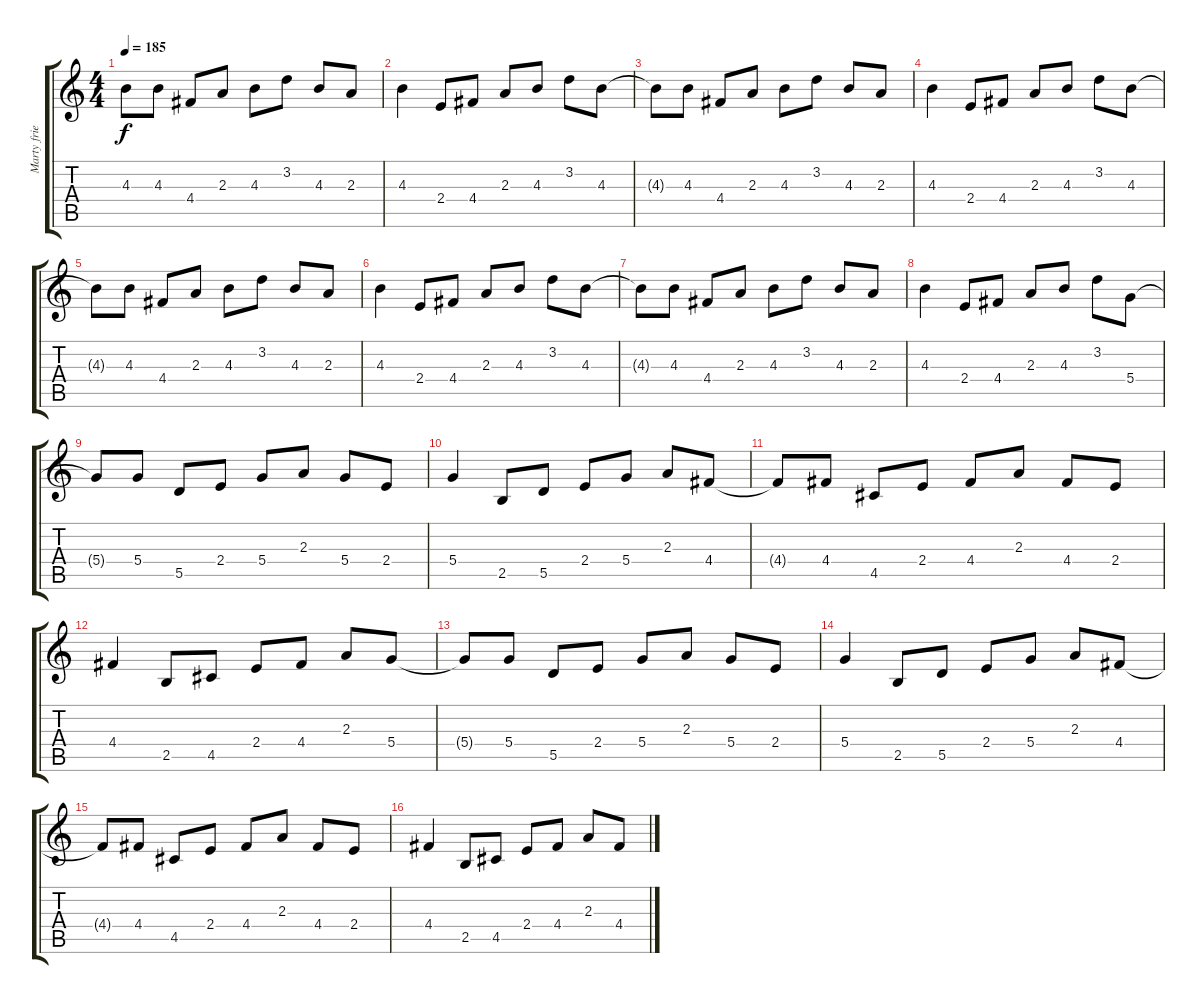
\track ("Marty friedman/Al pitrelli" "Marty frie") {instrument distortionguitar}
\staff {score tabs}
\tuning (E4 B3 G3 D3 A2 E2) {hide}
\ts (4 4)
\tempo 185
\clef g2
\ks c
4.3{t}.8{dy f} 4.3.8 4.4.8 2.3.8 4.3.8 3.2.8 4.3.8 2.3.8 |
4.3.4 2.4.8 4.4.8 2.3.8 4.3.8 3.2.8 4.3.8 |
4.3{t}.8 4.3.8 4.4.8 2.3.8 4.3.8 3.2.8 4.3.8 2.3.8 |
4.3.4 2.4.8 4.4.8 2.3.8 4.3.8 3.2.8 4.3.8 |
4.3{t}.8 4.3.8 4.4.8 2.3.8 4.3.8 3.2.8 4.3.8 2.3.8 |
4.3.4 2.4.8 4.4.8 2.3.8 4.3.8 3.2.8 4.3.8 |
4.3{t}.8 4.3.8 4.4.8 2.3.8 4.3.8 3.2.8 4.3.8 2.3.8 |
4.3.4 2.4.8 4.4.8 2.3.8 4.3.8 3.2.8 5.4.8 |
5.4{t}.8 5.4.8 5.5.8 2.4.8 5.4.8 2.3.8 5.4.8 2.4.8 |
5.4.4 2.5.8 5.5.8 2.4.8 5.4.8 2.3.8 4.4.8 |
4.4{t}.8 4.4.8 4.5.8 2.4.8 4.4.8 2.3.8 4.4.8 2.4.8 |
4.4.4 2.5.8 4.5.8 2.4.8 4.4.8 2.3.8 5.4.8 |
5.4{t}.8 5.4.8 5.5.8 2.4.8 5.4.8 2.3.8 5.4.8 2.4.8 |
5.4.4 2.5.8 5.5.8 2.4.8 5.4.8 2.3.8 4.4.8 |
4.4{t}.8 4.4.8 4.5.8 2.4.8 4.4.8 2.3.8 4.4.8 2.4.8 |
4.4.4 2.5.8 4.5.8 2.4.8 4.4.8 2.3.8 4.4.8
